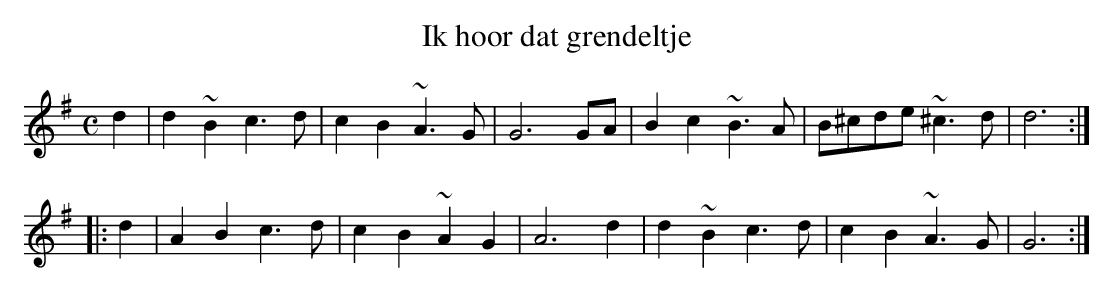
X:1
T:Ik hoor dat grendeltje
M:C
K:Gmaj
d2|d2~B2c3d|c2B2~A3G|G6GA|B2c2~B3A|B^cde~^c3d|d6:|
|:d2|A2B2c3d|c2B2~A2G2|A6d2|d2~B2c3d|c2B2~A3G|G6:|
